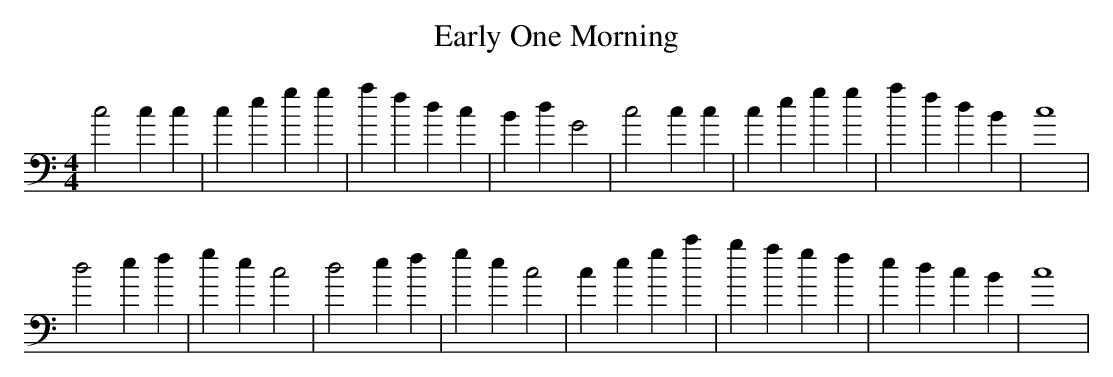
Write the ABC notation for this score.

X:1
T:Early One Morning
M:4/4
L:1/4
K:C clef=bass
 c2 c c| c- e g g| a f d c| B- d G2| c2 c c| c e g g| a- f d B| c4|
 d2 e f| g- e c2| d2 e f| g- e c2| c- e g c'| b- a g- f| e- d c B|\
 c4|
